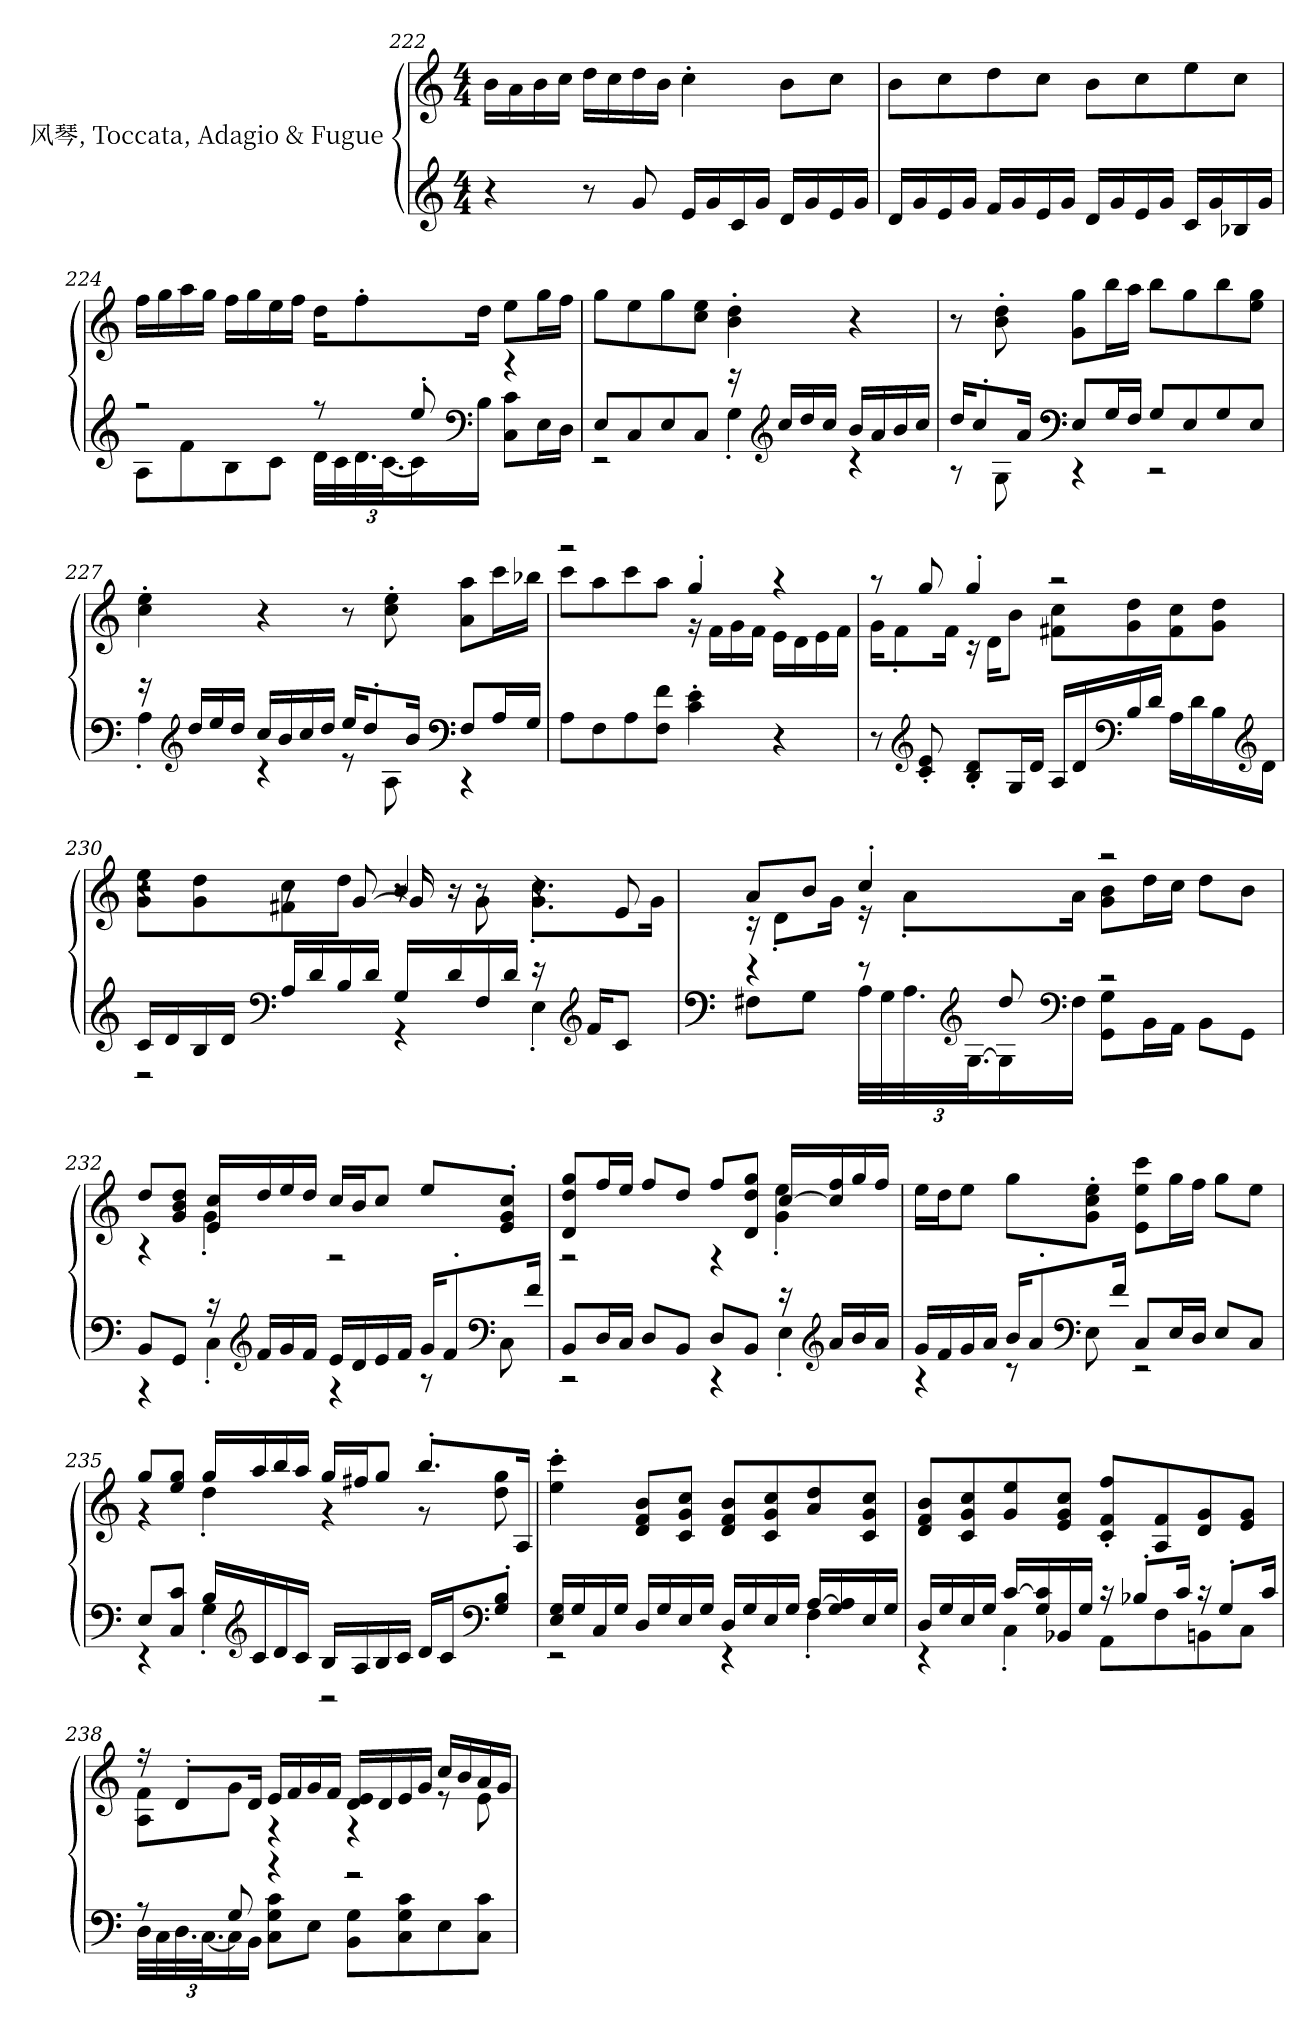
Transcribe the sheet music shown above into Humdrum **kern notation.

**kern	**kern
*part1	*part1
*staff2	*staff1
*I"风琴, Toccata, Adagio &amp; Fugue	*
*clefG2	*clefG2
*k[]	*k[]
*M4/4	*M4/4
=222	=222
4r	16b\LL
.	16a\
.	16b\
.	16cc\JJ
8r	16dd\LL
.	16cc\
8g/	16dd\
.	16b\JJ
16e/LL	4cc'\
16g/	.
16c/	.
16g/JJ	.
16d/LL	8b\L
16g/	.
16e/	8cc\J
16g/JJ	.
!!LO:LB:g=z
=223	=223
16d/LL	8b\L
16g/	.
16e/	8cc\
16g/JJ	.
16f/LL	8dd\
16g/	.
16e/	8cc\J
16g/JJ	.
16d/LL	8b\L
16g/	.
16e/	8cc\
16g/JJ	.
16c/LL	8ee\
16g/	.
16B-X/	8cc\J
16g/JJ	.
=224	=224
*^	*
2r	8A\L	16ff\LL
.	.	16gg\
.	8f\	16aa\
.	.	16gg\JJ
.	8B\	16ff\LL
.	.	16gg\
.	8c\J	16ee\
.	.	16ff\JJ
8r	32d\LLL	16dd\KL
.	32c\	.
*	*Xbrackettup	*
.	48.d\	8ff'\
.	[48.c\J	.
8ee'/	16c\]	.
*clefF4	*	*
.	16B\JJ	16dd\Jk
4r	8C\ 8c\L	8ee\L
.	16E\L	16gg\L
.	16D\JJ	16ff\JJ
!!LO:LB:g=z
=225	=225	=225
8E/L	2r	8gg\L
8C/	.	8ee\
8E/	.	8gg\
8C/J	.	8cc\ 8ee\J
16r	4G'\	4b\' 4dd\'
*clefG2	*	*
16cc/LL	.	.
16dd/	.	.
16cc/JJ	.	.
16b/LL	4r	4r
16a/	.	.
16b/	.	.
16cc/JJ	.	.
=226	=226	=226
16dd/KL	8r	8r
8cc'/	.	.
.	8G\	8b\' 8dd\'
16a/Jk	.	.
*clefF4	*	*
8E/L	4r	8g\ 8gg\L
16G/L	.	16bb\L
16F/JJ	.	16aa\JJ
8G/L	2r	8bb\L
8E/	.	8gg\
8G/	.	8bb\
8E/J	.	8ee\ 8gg\J
!!LO:LB:g=z
=227	=227	=227
16r	4A'\	4cc\' 4ee\'
*clefG2	*	*
16dd/LL	.	.
16ee/	.	.
16dd/JJ	.	.
16cc/LL	4r	4r
16b/	.	.
16cc/	.	.
16dd/JJ	.	.
16ee/KL	8r	8r
8dd'/	.	.
.	8A\	8cc\' 8ee\'
16b/Jk	.	.
*clefF4	*	*
8F/L	4r	8a\ 8aa\L
16A/L	.	16ccc\L
16G/JJ	.	16bb-X\JJ
*v	*v	*
=228	=228
*	*^
8A\L	2r	8ccc\L
8F\	.	8aa\
8A\	.	8ccc\
8F\ 8f\J	.	8aa\J
4c\' 4e\'	4gg'/	16r
.	.	16f\LL
.	.	16g\
.	.	16f\JJ
4r	4r	16e\LL
.	.	16d\
.	.	16e\
.	.	16f\JJ
!!LO:LB:g=z	!!
=229	=229	=229
8r	8r	16g\KL
.	.	8f'\
*clefG2	*	*
8c/' 8e/'	8gg/	.
.	.	16f\Jk
8B/' 8d/'L	4gg'/	16r
.	.	16d\KL
16G/L	.	8b\J
16d/JJ	.	.
16A/LL	2r	8f#X\ 8cc\L
16d/	.	.
*clefF4	*	*
16B/	.	8g\ 8dd\
16d/JJ	.	.
16A\LL	.	8f#\ 8cc\
16d\	.	.
16B\	.	8g\ 8dd\J
*clefG2	*	*
16d\JJ	.	.
=230	=230	=230
*^	*	*^
16c/LL	2r	2r	8g\ 8ee\L	4r
16d/	.	.	.	.
16B/	.	.	8g\ 8dd\	.
16d/JJ	.	.	.	.
*clefF4	*	*	*	*
16A/LL	.	.	8f#X\ 8cc\	8r
16d/	.	.	.	.
16B/	.	.	8dd\J	[8g/
16d/JJ	.	.	.	.
16G/LL	4r	4b/	8r	16g/]
16d/	.	.	.	16r
16F/	.	.	8g\	8r
16d/JJ	.	.	.	.
16r	4E'\	4r	8.g\' 8.cc\'L	8r
*clefG2	*	*	*	*
16f/KL	.	.	.	.
8c/J	.	.	.	8e/
.	.	.	16g\Jk	.
*	*	*v	*v	*v
!!LO:PB:g=z
=231	=231	=231
*clefF4	*	*
*	*	*^
4r	8F#X\L	8a/L	16r
.	.	.	8d'\L
.	8G\J	8b/J	.
.	.	.	16g\Jk
8r	32A\LLL	4cc'/	16r
.	32G\	.	.
.	48.A\	.	8a'\L
*clefG2	*	*	*
.	[48.G\J	.	.
8dd/	16G\]	.	.
*clefF4	*	*	*
.	16F#\JJ	.	16a\Jk
2r	8GG\ 8G\L	2r	8g\ 8b\L
.	16BB\L	.	16dd\L
.	16AA\JJ	.	16cc\JJ
.	8BB\L	.	8dd\L
.	8GG\J	.	8b\J
=232	=232	=232	=232
8BB/L	4r	8dd/L	4r
8GG/J	.	8g/ 8b/ 8dd/J	.
16r	4C'\	16e/ 16cc/LL	4g'\
*clefG2	*	*	*
16f/LL	.	16dd/	.
16g/	.	16ee/	.
16f/JJ	.	16dd/JJ	.
16e/LL	4r	16cc/LL	2r
16d/	.	16b/J	.
16e/	.	8cc/J	.
16f/JJ	.	.	.
16g/KL	8r	8ee/L	.
8f'/	.	.	.
*clefF4	*	*	*
.	8C\	8e/' 8g/' 8cc/'J	.
16f/Jk	.	.	.
!!LO:LB:g=z	!!
=233	=233	=233	=233
8BB/L	2r	8d/ 8dd/ 8gg/L	2r
16D/L	.	16ff/L	.
16C/JJ	.	16ee/JJ	.
8D/L	.	8ff/L	.
8BB/J	.	8dd/J	.
8D/L	4r	8ff/L	4r
8BB/J	.	8d/ 8dd/ 8gg/J	.
16r	4E'\	[16cc/LL	4g\' 4ee\'
*clefG2	*	*	*
16a/LL	.	16cc/] 16ff/	.
16b/	.	16gg/	.
16a/JJ	.	16ff/JJ	.
*	*	*v	*v
=234	=234	=234
16g/LL	4r	16ee\LL
16f/	.	16dd\J
16g/	.	8ee\J
16a/JJ	.	.
16b/KL	8r	8gg\L
8a'/	.	.
*clefF4	*	*
.	8E\	8g\' 8cc\' 8ee\'J
16f/Jk	.	.
8C/L	2r	8e\ 8ee\ 8ccc\L
16E/L	.	16gg\L
16D/JJ	.	16ff\JJ
8E/L	.	8gg\L
8C/J	.	8ee\J
!!LO:LB:g=z
=235	=235	=235
*	*	*^
8E/L	4r	8gg/L	4r
8C/ 8c/J	.	8ee/ 8gg/J	.
16B/LL	4G'\	16gg/LL	4dd'\
*clefG2	*	*	*
16c/	.	16aa/	.
16d/	.	16bb/	.
16c/JJ	.	16aa/JJ	.
16B/LL	2r	16gg/LL	4r
16A/	.	16ff#X/J	.
16B/	.	8gg/J	.
16c/JJ	.	.	.
16d/LL	.	8.bb'/L	8r
16c/J	.	.	.
*clefF4	*	*	*
8G/' 8B/'J	.	.	8dd\ 8gg\
.	.	16A/Jk	.
*	*	*v	*v
=236	=236	=236
16E/ 16G/LL	2r	4ee\' 4ccc\'
16G/	.	.
16C/	.	.
16G/JJ	.	.
16D/LL	.	8d/ 8f/ 8b/L
16G/	.	.
16E/	.	8c/ 8g/ 8cc/J
16G/JJ	.	.
16D/LL	4r	8d/ 8f/ 8b/L
16G/	.	.
16E/	.	8c/ 8g/ 8cc/
16G/JJ	.	.
[16A/LL	4F'\	8a/ 8dd/
16G/ 16A/]	.	.
16E/	.	8c/ 8g/ 8cc/J
16G/JJ	.	.
!!LO:LB:g=z
=237	=237	=237
16D/LL	4r	8d/ 8f/ 8b/L
16G/	.	.
16E/	.	8c/ 8g/ 8cc/
16G/JJ	.	.
[16c/LL	4C'\	8g/ 8ee/
16G/ 16c/]	.	.
16BB-X/	.	8e/ 8g/ 8cc/J
16G/JJ	.	.
16r	8AA\L	8c/' 8f/' 8ff/'L
8B-X'/L	.	.
.	8F\	8A/ 8f/
16c/Jk	.	.
16r	8BBn\	8d/ 8g/
8G'/L	.	.
.	8C\J	8e/ 8g/J
16c/Jk	.	.
=238	=238	=238
*	*	*^
8r	32D\LLL	16r	8A\ 8f\L
.	32C\	.	.
.	48.D\	8d'/L	.
.	[48.C\J	.	.
8G/	16C\]	.	8g\J
.	16BB\JJ	16d/Jk	.
4r	8C\ 8G\ 8c\L	16e/LL	4r
.	.	16f/	.
.	8E\J	16g/	.
.	.	16f/JJ	.
2r	8BB\ 8G\L	16d/ 16e/LL	4r
.	.	16d/	.
.	8C\ 8G\ 8c\	16e/	.
.	.	16g/JJ	.
.	8E\	16cc/LL	8r
.	.	16b/	.
.	8C\ 8c\J	16a/	8e\
.	.	16g/JJ	.
*v	*v	*	*
*	*v	*v
=	=
*-	*-
